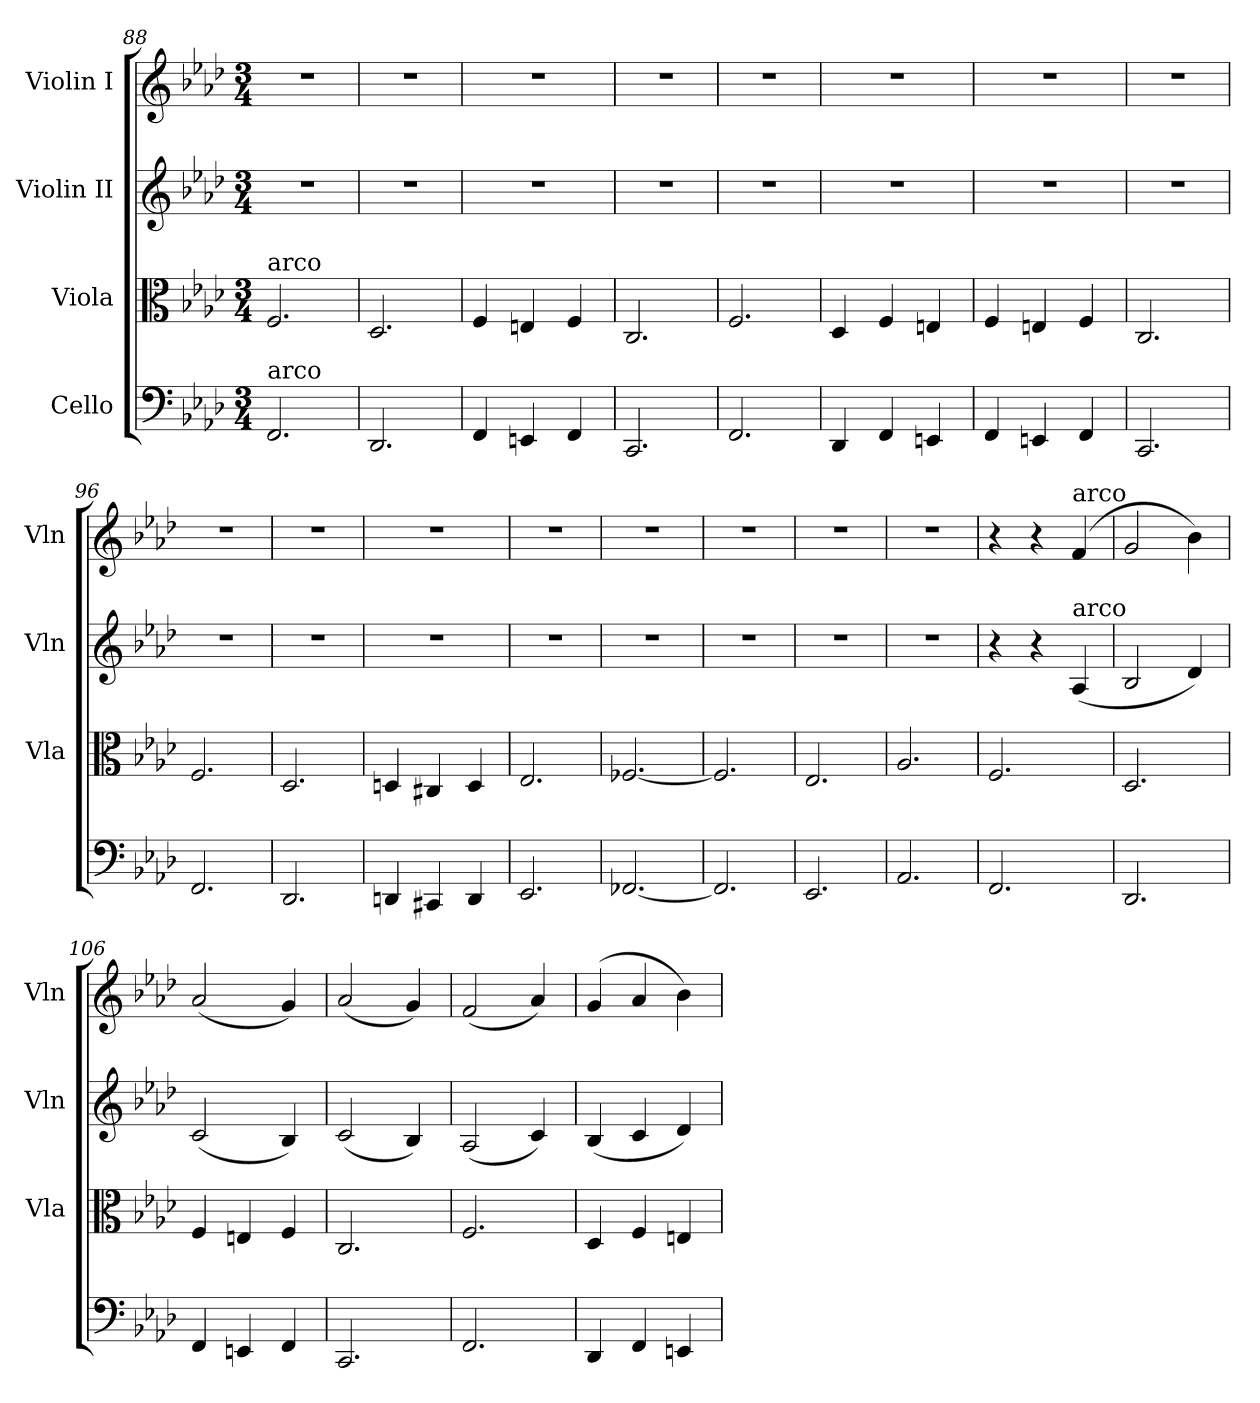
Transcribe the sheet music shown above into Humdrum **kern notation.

**kern	**kern	**kern	**kern
*part4	*part3	*part2	*part1
*staff4	*staff3	*staff2	*staff1
*I"Cello	*I"Viola	*I"Violin II	*I"Violin I
*	*I'Vla	*I'Vln	*I'Vln
*clefF4	*clefC3	*clefG2	*clefG2
*k[b-e-a-d-]	*k[b-e-a-d-]	*k[b-e-a-d-]	*k[b-e-a-d-]
*M3/4	*M3/4	*M3/4	*M3/4
=88	=88	=88	=88
!	!LO:TX:a:t=arco	!	!
!LO:TX:a:t=arco	!	!	!
2.FF/	2.F/	2.r	2.r
=89	=89	=89	=89
2.DD-/	2.D-/	2.r	2.r
=90	=90	=90	=90
4FF/	4F/	2.r	2.r
4EEn/	4En/	.	.
4FF/	4F/	.	.
=91	=91	=91	=91
2.CC/	2.C/	2.r	2.r
=92	=92	=92	=92
2.FF/	2.F/	2.r	2.r
=93	=93	=93	=93
4DD-/	4D-/	2.r	2.r
4FF/	4F/	.	.
4EEn/	4En/	.	.
=94	=94	=94	=94
4FF/	4F/	2.r	2.r
4EEn/	4En/	.	.
4FF/	4F/	.	.
=95	=95	=95	=95
2.CC/	2.C/	2.r	2.r
=96	=96	=96	=96
2.FF/	2.F/	2.r	2.r
=97	=97	=97	=97
2.DD-/	2.D-/	2.r	2.r
=98	=98	=98	=98
4DDn/	4Dn/	2.r	2.r
4CC#X/	4C#X/	.	.
4DD/	4D/	.	.
=99	=99	=99	=99
2.EE-/	2.E-/	2.r	2.r
=100	=100	=100	=100
[2.FF-X/	[2.F-X/	2.r	2.r
=101	=101	=101	=101
2.FF-/]	2.F-/]	2.r	2.r
!!LO:LB:g=z
=102	=102	=102	=102
2.EE-/	2.E-/	2.r	2.r
=103	=103	=103	=103
2.AA-/	2.A-/	2.r	2.r
=104	=104	=104	=104
2.FF/	2.F/	4r	4r
.	.	4r	4r
!	!	!	!LO:TX:a:t=arco
!	!	!LO:TX:a:t=arco	!
.	.	(<4A-/	(<4f/
=105	=105	=105	=105
2.DD-/	2.D-/	2B-/	2g/
.	.	4d-/)	4b-\)
=106	=106	=106	=106
4FF/	4F/	(<2c/	(<2a-/
4EEn/	4En/	.	.
4FF/	4F/	4B-/)	4g/)
=107	=107	=107	=107
2.CC/	2.C/	(<2c/	(<2a-/
.	.	4B-/)	4g/)
=108	=108	=108	=108
2.FF/	2.F/	(<2A-/	(<2f/
.	.	4c/)	4a-/)
=109	=109	=109	=109
4DD-/	4D-/	(<4B-/	(>4g/
4FF/	4F/	4c/	4a-/
4EEn/	4En/	4d-/)	4b-\)
=	=	=	=
*-	*-	*-	*-
